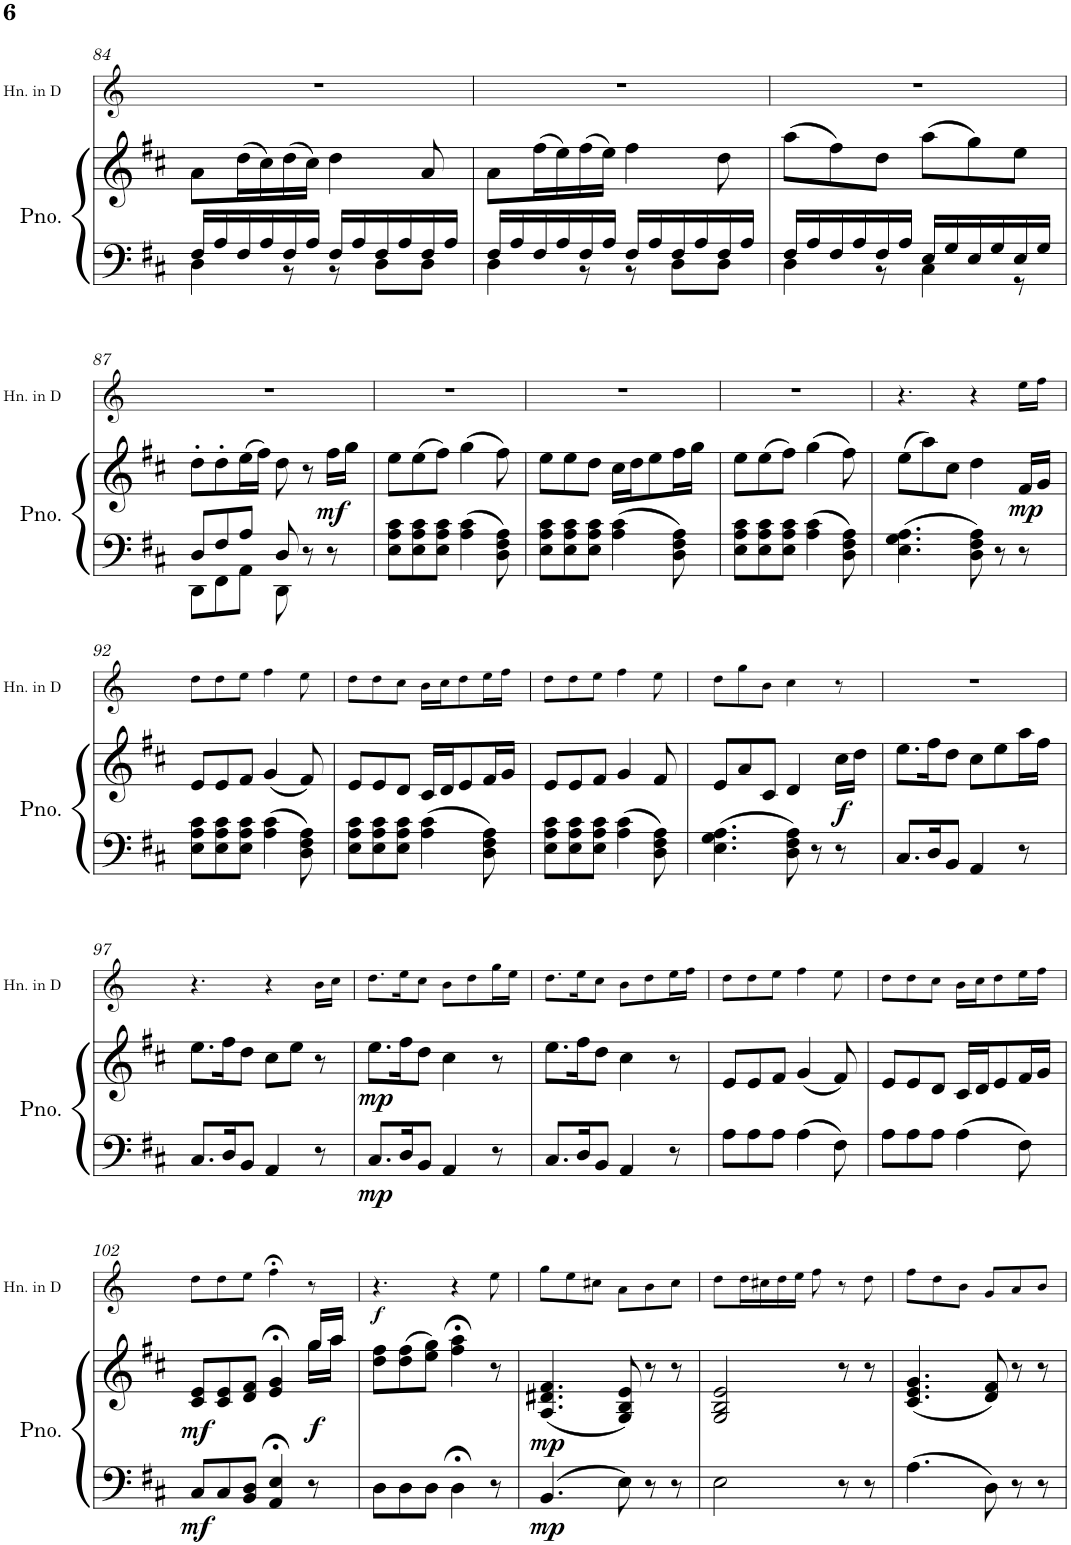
**kern	**kern	**dynam	**kern	**dynam
*part2	*part2	*part2	*part1	*part1
*staff3	*staff2	*staff2/3	*staff1	*staff1
*I"Piano	*	*	*I"Horn in D	*
*I'Pno.	*	*	*I'Hn. in D	*
!!LO:PB:g=z
*clefF4	*clefG2	*	*clefG2	*
*	*	*	*Trd5c10	*
*k[f#c#]	*k[f#c#]	*	*k[]	*
*M6/8	*M6/8	*	*M6/8	*
=84	=84	=84	=84	=84
*^	*	*	*	*
16F#/LL	4D\	8a\L	.	2.r	.
16A/	.	.	.	.	.
16F#/	.	(16dd\L	.	.	.
16A/	.	16cc#\)	.	.	.
16F#/	8r	(16dd\	.	.	.
16A/JJ	.	16cc#\JJ)	.	.	.
16F#/LL	8r	4dd\	.	.	.
16A/	.	.	.	.	.
16F#/	8D\L	.	.	.	.
16A/	.	.	.	.	.
16F#/	8D\J	8a/	.	.	.
16A/JJ	.	.	.	.	.
=85	=85	=85	=85	=85	=85
16F#/LL	4D\	8a\L	.	2.r	.
16A/	.	.	.	.	.
16F#/	.	(16ff#\L	.	.	.
16A/	.	16ee\)	.	.	.
16F#/	8r	(16ff#\	.	.	.
16A/JJ	.	16ee\JJ)	.	.	.
16F#/LL	8r	4ff#\	.	.	.
16A/	.	.	.	.	.
16F#/	8D\L	.	.	.	.
16A/	.	.	.	.	.
16F#/	8D\J	8dd\	.	.	.
16A/JJ	.	.	.	.	.
=86	=86	=86	=86	=86	=86
16F#/LL	4D\	(8aa\L	.	2.r	.
16A/	.	.	.	.	.
16F#/	.	8ff#\)	.	.	.
16A/	.	.	.	.	.
16F#/	8r	8dd\J	.	.	.
16A/JJ	.	.	.	.	.
16E/LL	4C#\	(8aa\L	.	.	.
16G/	.	.	.	.	.
16E/	.	8gg\)	.	.	.
16G/	.	.	.	.	.
16E/	8r	8ee\J	.	.	.
16G/JJ	.	.	.	.	.
!!LO:LB:g=z
=87	=87	=87	=87	=87	=87
8D/L	8DD\L	8dd'\L	.	2.r	.
8F#/	8FF#\	8dd'\	.	.	.
8A/J	8AA\J	(16ee\L	.	.	.
.	.	16ff#\JJ)	.	.	.
8D/	8DD\	8dd\	.	.	.
8r	4ryy	8r	.	.	.
!	!	!	!LO:DY:b	!	!
8r	.	16ff#\LL	mf	.	.
.	.	16gg\JJ	.	.	.
*v	*v	*	*	*	*
=88	=88	=88	=88	=88
8E\ 8A\ 8c#\L	8ee\L	.	2.r	.
8E\ 8A\ 8c#\	(8ee\	.	.	.
8E\ 8A\ 8c#\J	8ff#\J)	.	.	.
4A\ 4c#\	(4gg\	.	.	.
8D\ 8F#\ 8A\	8ff#\)	.	.	.
=89	=89	=89	=89	=89
8E\ 8A\ 8c#\L	8ee\L	.	2.r	.
8E\ 8A\ 8c#\	8ee\	.	.	.
8E\ 8A\ 8c#\J	8dd\J	.	.	.
4A\ 4c#\	16cc#\LL	.	.	.
.	16dd\J	.	.	.
.	8ee\	.	.	.
8D\ 8F#\ 8A\	16ff#\L	.	.	.
.	16gg\JJ	.	.	.
=90	=90	=90	=90	=90
8E\ 8A\ 8c#\L	8ee\L	.	2.r	.
8E\ 8A\ 8c#\	(8ee\	.	.	.
8E\ 8A\ 8c#\J	8ff#\J)	.	.	.
4A\ 4c#\	(4gg\	.	.	.
8D\ 8F#\ 8A\	8ff#\)	.	.	.
=91	=91	=91	=91	=91
4.E\ 4.G\ 4.A\	(8ee\L	.	4.r	.
.	8aa\)	.	.	.
.	8cc#\J	.	.	.
8D\ 8F#\ 8A\	4dd\	.	4r	.
8r	.	.	.	.
!	!	!LO:DY:b	!	!
8r	16f#/LL	mp	16ee\LL	.
.	16g/JJ	.	16ff\JJ	.
!!LO:LB:g=z
=92	=92	=92	=92	=92
8E\ 8A\ 8c#\L	8e/L	.	8dd\L	.
8E\ 8A\ 8c#\	8e/	.	8dd\	.
8E\ 8A\ 8c#\J	8f#/J	.	8ee\J	.
4A\ 4c#\	(4g/	.	4ff\	.
8D\ 8F#\ 8A\	8f#/)	.	8ee\	.
=93	=93	=93	=93	=93
8E\ 8A\ 8c#\L	8e/L	.	8dd\L	.
8E\ 8A\ 8c#\	8e/	.	8dd\	.
8E\ 8A\ 8c#\J	8d/J	.	8cc\J	.
4A\ 4c#\	16c#/LL	.	16b\LL	.
.	16d/J	.	16cc\J	.
.	8e/	.	8dd\	.
8D\ 8F#\ 8A\	16f#/L	.	16ee\L	.
.	16g/JJ	.	16ff\JJ	.
=94	=94	=94	=94	=94
8E\ 8A\ 8c#\L	8e/L	.	8dd\L	.
8E\ 8A\ 8c#\	8e/	.	8dd\	.
8E\ 8A\ 8c#\J	8f#/J	.	8ee\J	.
4A\ 4c#\	4g/	.	4ff\	.
8D\ 8F#\ 8A\	8f#/	.	8ee\	.
=95	=95	=95	=95	=95
4.E\ 4.G\ 4.A\	8e/L	.	8dd\L	.
.	8a/	.	8gg\	.
.	8c#/J	.	8b\J	.
8D\ 8F#\ 8A\	4d/	.	4cc\	.
8r	.	.	.	.
!	!	!LO:DY:b	!	!
8r	16cc#\LL	f	8r	.
.	16dd\JJ	.	.	.
=96	=96	=96	=96	=96
8.C#/L	8.ee\L	.	2.r	.
16D/K	16ff#\K	.	.	.
8BB/J	8dd\J	.	.	.
4AA/	8cc#\L	.	.	.
.	8ee\	.	.	.
8r	16aa\L	.	.	.
.	16ff#\JJ	.	.	.
!!LO:LB:g=z
=97	=97	=97	=97	=97
8.C#/L	8.ee\L	.	4.r	.
16D/K	16ff#\K	.	.	.
8BB/J	8dd\J	.	.	.
4AA/	8cc#\L	.	4r	.
.	8ee\J	.	.	.
8r	8r	.	16b\LL	.
.	.	.	16cc\JJ	.
=98	=98	=98	=98	=98
!	!	!LO:DY:b=2	!	!
!	!	!LO:DY:n=1:b	!	!
8.C#/L	8.ee\L	mp mp	8.dd\L	.
16D/K	16ff#\K	.	16ee\K	.
8BB/J	8dd\J	.	8cc\J	.
4AA/	4cc#\	.	8b\L	.
.	.	.	8dd\	.
8r	8r	.	16gg\L	.
.	.	.	16ee\JJ	.
=99	=99	=99	=99	=99
8.C#/L	8.ee\L	.	8.dd\L	.
16D/K	16ff#\K	.	16ee\K	.
8BB/J	8dd\J	.	8cc\J	.
4AA/	4cc#\	.	8b\L	.
.	.	.	8dd\	.
8r	8r	.	16ee\L	.
.	.	.	16ff\JJ	.
=100	=100	=100	=100	=100
8A\L	8e/L	.	8dd\L	.
8A\	8e/	.	8dd\	.
8A\J	8f#/J	.	8ee\J	.
4A\	(4g/	.	4ff\	.
8F#\	8f#/)	.	8ee\	.
=101	=101	=101	=101	=101
8A\L	8e/L	.	8dd\L	.
8A\	8e/	.	8dd\	.
8A\J	8d/J	.	8cc\J	.
4A\	16c#/LL	.	16b\LL	.
.	16d/J	.	16cc\J	.
.	8e/	.	8dd\	.
8F#\	16f#/L	.	16ee\L	.
.	16g/JJ	.	16ff\JJ	.
!!LO:LB:g=z
=102	=102	=102	=102	=102
*	*^	*	*	*
!	!	!	!LO:DY:b=2	!	!
!	!	!	!LO:DY:n=1:b	!	!
8C#/L	8c#/ 8e/L	8ryy	mf mf	8dd\L	.
*	*v	*v	*	*	*
8C#/	8c#/ 8e/	.	8dd\	.
8BB/ 8D/J	8d/ 8f#/J	.	8ee\J	.
4AA/;< 4E/;<	4e/;< 4g/;<	.	4ff;<\	.
*	*^	*	*	*
!	!	!	!LO:DY:n=2:b	!	!
8r	16gg/LL	16gg\LL	f	8r	.
.	16aa/JJ	16aa\JJ	.	.	.
=103	=103	=103	=103	=103	=103
!	!	!	!	!	!LO:DY:b
*	*v	*v	*	*	*
8D\L	8dd\ 8ff#\L	.	4.r	f
8D\	(8dd\ 8ff#\	.	.	.
8D\J	8ee\ 8gg\J)	.	.	.
4D;<\	4ff#\;< 4aa\;<	.	4r	.
8r	8r	.	8ee\	.
=104	=104	=104	=104	=104
!	!	!LO:DY:b=2	!	!
!	!	!LO:DY:n=1:b	!	!
4.BB/	(4.A/ 4.d#X/ 4.f#/	mp mp	8gg\L	.
.	.	.	8ee\	.
.	.	.	8cc#X\J	.
8E\	8G/ 8B/ 8e/)	.	8a\L	.
8r	8r	.	8b\	.
8r	8r	.	8cc#\J	.
=105	=105	=105	=105	=105
2E\	2G/ 2B/ 2e/	.	8dd\L	.
.	.	.	16dd\L	.
.	.	.	16cc#X\	.
.	.	.	16dd\	.
.	.	.	16ee\JJ	.
.	.	.	8ff\	.
8r	8r	.	8r	.
8r	8r	.	8dd\	.
=106	=106	=106	=106	=106
4.A\	(4.c#/ 4.e/ 4.g/	.	8ff\L	.
.	.	.	8dd\	.
.	.	.	8b\J	.
8D\	8d/ 8f#/)	.	8g/L	.
8r	8r	.	8a/	.
8r	8r	.	8b/J	.
=	=	=	=	=
*-	*-	*-	*-	*-
